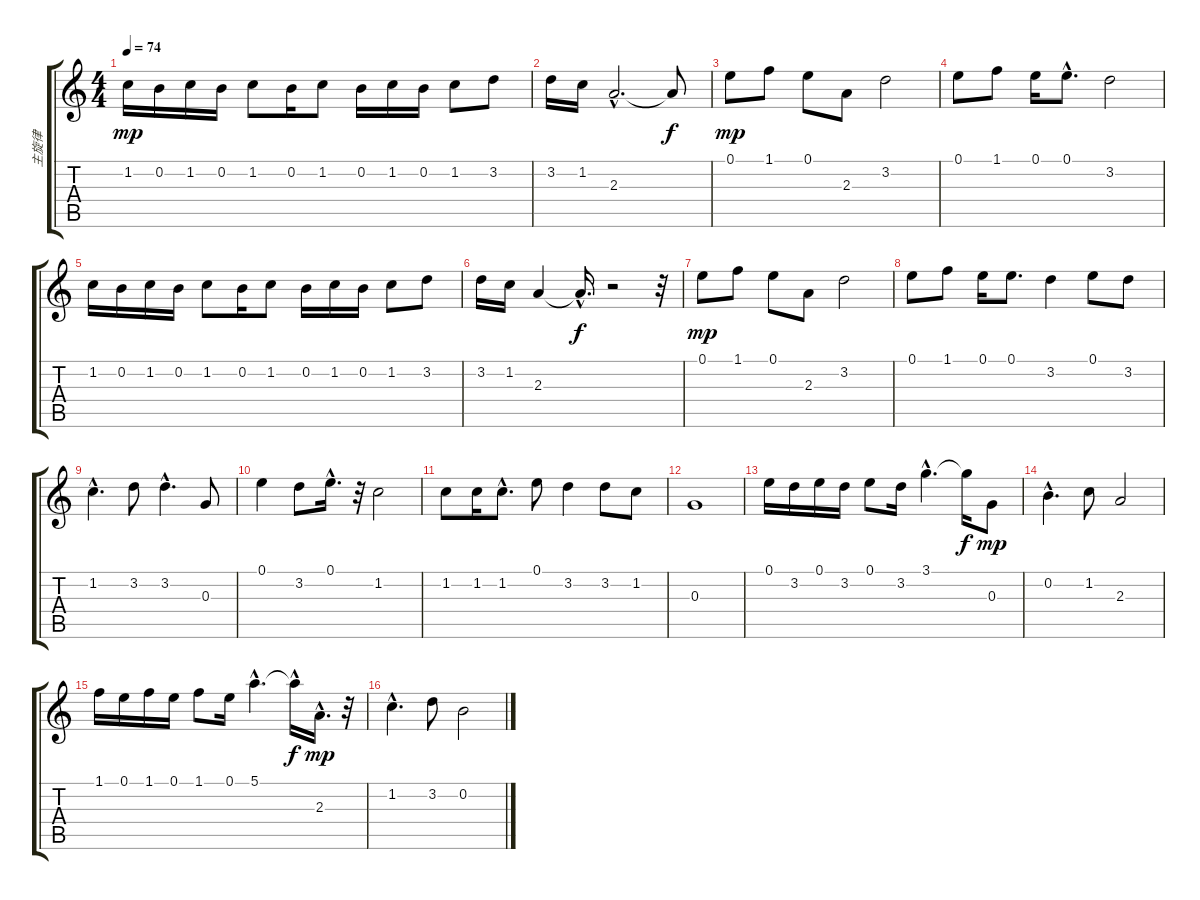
\track ("主旋律" "主旋律") {instrument acousticguitarnylon}
\staff {score tabs}
\tuning (E4 B3 G3 D3 A2 E2) {hide}
\ts (4 4)
\tempo 74
\clef g2
\ks c
1.2.16{dy mp} 0.2.16 1.2.16 0.2.16 1.2.8 0.2.16 1.2.8 0.2.16 1.2.16 0.2.16 1.2.8 3.2.8 |
3.2.16 1.2.16 2.3{hac}.2{d} 2.3{t}.8{dy f} |
0.1.8{dy mp} 1.1.8 0.1.8 2.3.8 3.2.2 |
0.1.8 1.1.8 0.1.16 0.1{hac}.8{d} 3.2.2 |
1.2.16 0.2.16 1.2.16 0.2.16 1.2.8 0.2.16 1.2.8 0.2.16 1.2.16 0.2.16 1.2.8 3.2.8 |
3.2.16 1.2.16 2.3.4 2.3{hac t}.16{d dy f} r.2 r.32 |
0.1.8{dy mp} 1.1.8 0.1.8 2.3.8 3.2.2 |
0.1.8 1.1.8 0.1.16 0.1.8{d} 3.2.4 0.1.8 3.2.8 |
1.2{hac}.4{d} 3.2.8 3.2{hac}.4{d} 0.3.8 |
0.1.4 3.2.8 0.1{hac}.16{d} r.32 1.2.2 |
1.2.8 1.2.16 1.2{hac}.8{d} 0.1.8 3.2.4 3.2.8 1.2.8 |
0.3.1 |
0.1.16 3.2.16 0.1.16 3.2.16 0.1.8 3.2.16 3.1{hac}.4{d} 3.1{t}.16{dy f} 0.3.8{dy mp} |
0.2{hac}.4{d} 1.2.8 2.3.2 |
1.1.16 0.1.16 1.1.16 0.1.16 1.1.8 0.1.16 5.1{hac}.4{d} 5.1{hac t}.16{dy f} 2.3{hac}.16{d dy mp} r.32 |
1.2{hac}.4{d} 3.2.8 0.2.2
